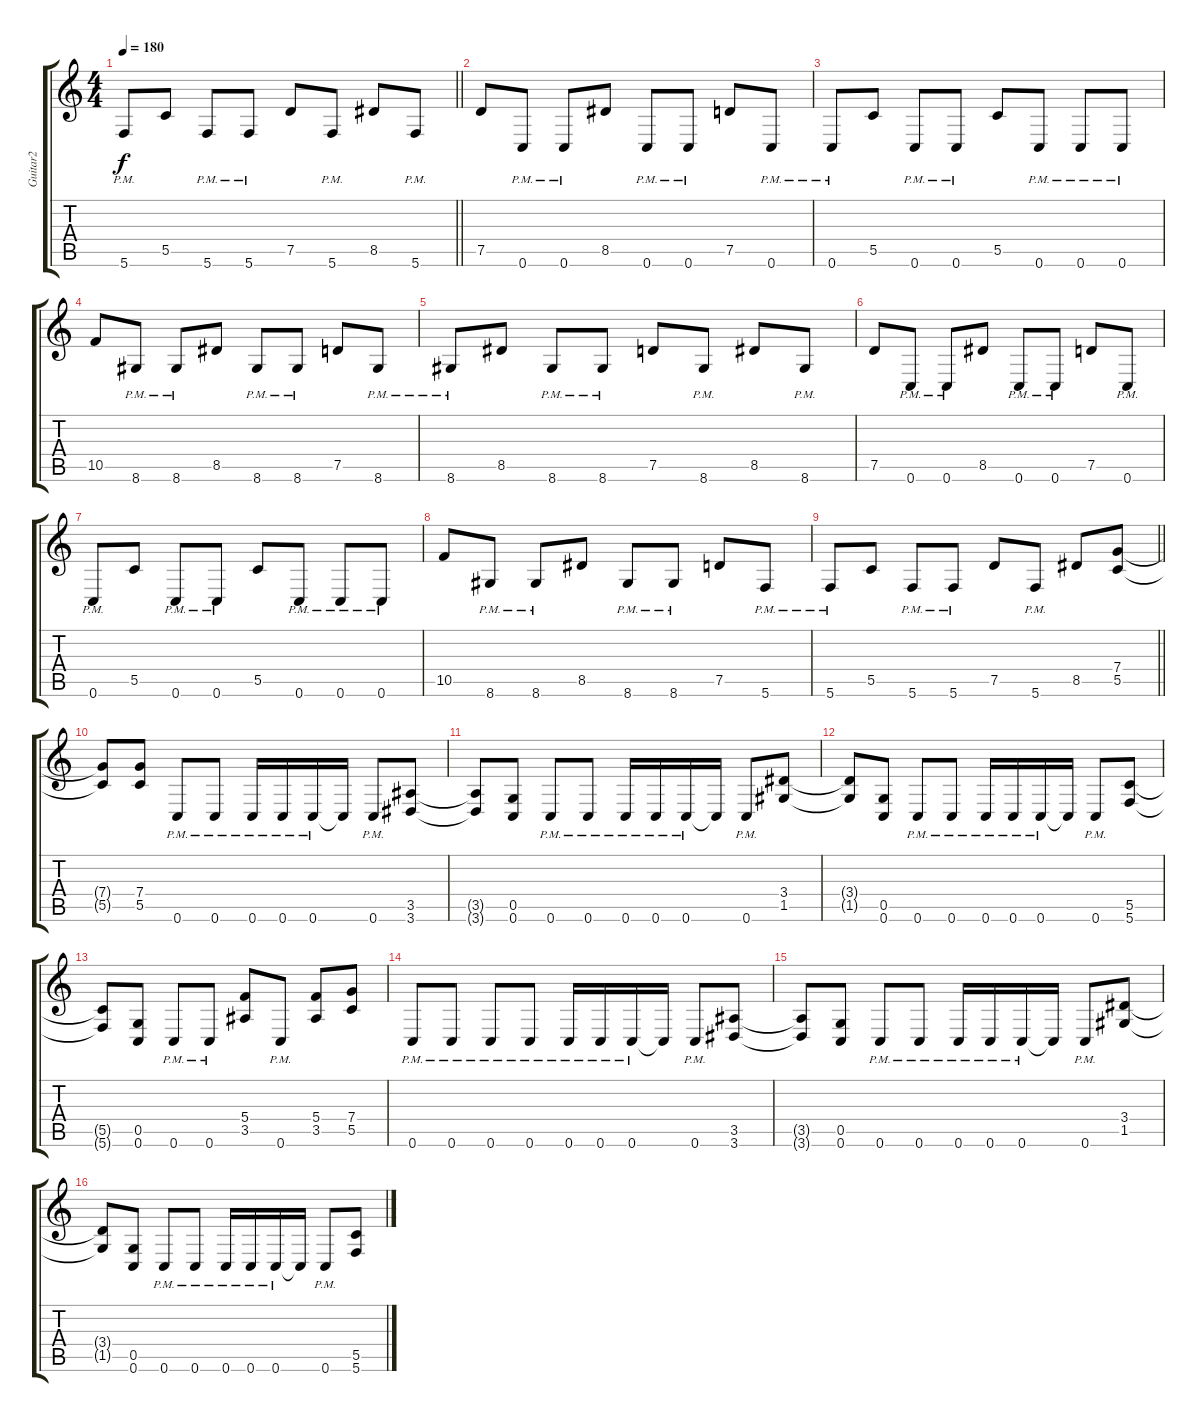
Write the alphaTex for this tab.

\track ("Guitar2" "Guitar2") {instrument distortionguitar}
\staff {score tabs}
\tuning (D4 A3 F3 C3 G2 C2) {hide}
\ts (4 4)
\tempo 180
\clef g2
\barLineRight lightlight
\ks c
5.6{pm}.8{dy f} 5.5.8 5.6{pm}.8 5.6{pm}.8 7.5.8 5.6{pm}.8 8.5.8 5.6{pm}.8 |
7.5.8 0.6{pm}.8 0.6{pm}.8 8.5.8 0.6{pm}.8 0.6{pm}.8 7.5.8 0.6{pm}.8 |
0.6{pm}.8 5.5.8 0.6{pm}.8 0.6{pm}.8 5.5.8 0.6{pm}.8 0.6{pm}.8 0.6{pm}.8 |
10.5.8 8.6{pm}.8 8.6{pm}.8 8.5.8 8.6{pm}.8 8.6{pm}.8 7.5.8 8.6{pm}.8 |
8.6{pm}.8 8.5.8 8.6{pm}.8 8.6{pm}.8 7.5.8 8.6{pm}.8 8.5.8 8.6{pm}.8 |
7.5.8 0.6{pm}.8 0.6{pm}.8 8.5.8 0.6{pm}.8 0.6{pm}.8 7.5.8 0.6{pm}.8 |
0.6{pm}.8 5.5.8 0.6{pm}.8 0.6{pm}.8 5.5.8 0.6{pm}.8 0.6{pm}.8 0.6{pm}.8 |
10.5.8 8.6{pm}.8 8.6{pm}.8 8.5.8 8.6{pm}.8 8.6{pm}.8 7.5.8 5.6{pm}.8 |
\barLineRight lightlight
5.6{pm}.8 5.5.8 5.6{pm}.8 5.6{pm}.8 7.5.8 5.6{pm}.8 8.5.8 (7.4 5.5).8 |
(7.4{t} 5.5{t}).8 (7.4 5.5).8 0.6{pm}.8 0.6{pm}.8 0.6{pm}.16 0.6{pm}.16 0.6{pm}.16 0.6{t}.16 0.6{pm}.8 (3.5 3.6).8 |
(3.5{t} 3.6{t}).8 (0.5 0.6).8 0.6{pm}.8 0.6{pm}.8 0.6{pm}.16 0.6{pm}.16 0.6{pm}.16 0.6{t}.16 0.6{pm}.8 (3.4 1.5).8 |
(3.4{t} 1.5{t}).8 (0.5 0.6).8 0.6{pm}.8 0.6{pm}.8 0.6{pm}.16 0.6{pm}.16 0.6{pm}.16 0.6{t}.16 0.6{pm}.8 (5.5 5.6).8 |
(5.5{t} 5.6{t}).8 (0.5 0.6).8 0.6{pm}.8 0.6{pm}.8 (5.4 3.5).8 0.6{pm}.8 (5.4 3.5).8 (7.4 5.5).8 |
0.6{pm}.8 0.6{pm}.8 0.6{pm}.8 0.6{pm}.8 0.6{pm}.16 0.6{pm}.16 0.6{pm}.16 0.6{t}.16 0.6{pm}.8 (3.5 3.6).8 |
(3.5{t} 3.6{t}).8 (0.5 0.6).8 0.6{pm}.8 0.6{pm}.8 0.6{pm}.16 0.6{pm}.16 0.6{pm}.16 0.6{t}.16 0.6{pm}.8 (3.4 1.5).8 |
(3.4{t} 1.5{t}).8 (0.5 0.6).8 0.6{pm}.8 0.6{pm}.8 0.6{pm}.16 0.6{pm}.16 0.6{pm}.16 0.6{t}.16 0.6{pm}.8 (5.5 5.6).8
